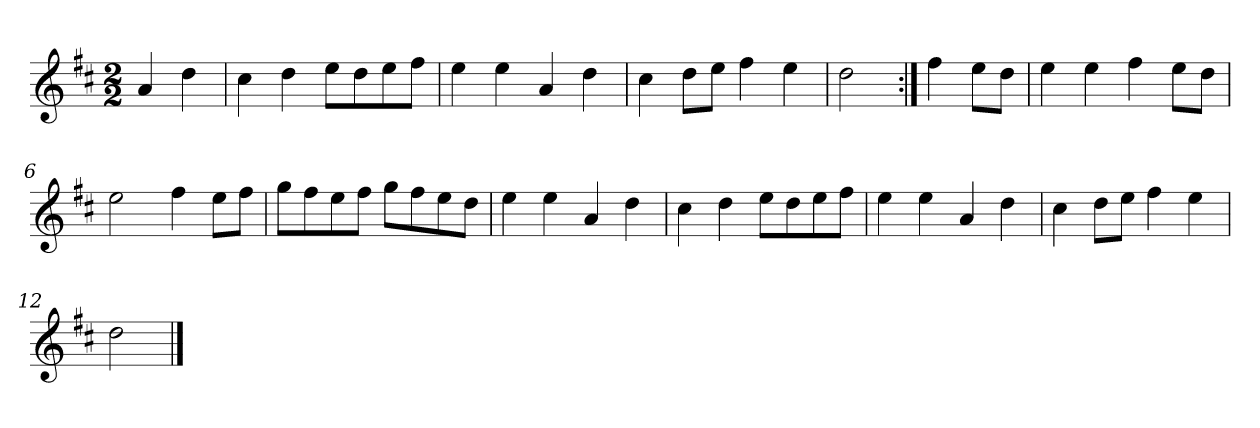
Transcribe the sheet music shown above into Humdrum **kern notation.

**kern
*part1
*staff1
*clefG2
*k[f#c#]
*D:
*M2/2
*MM120
=
4a
4dd
=1
4cc#
4dd
8ee\L
8dd\
8ee\
8ff#\J
=2
4ee
4ee
4a
4dd
=3
4cc#
8dd\L
8ee\J
4ff#
4ee
=4
2dd
=:|!
4ff#
8ee\L
8dd\J
=5
4ee
4ee
4ff#
8ee\L
8dd\J
=6
2ee
4ff#
8ee\L
8ff#\J
=7
8gg\L
8ff#\
8ee\
8ff#\J
8gg\L
8ff#\
8ee\
8dd\J
=8
4ee
4ee
4a
4dd
=9
4cc#
4dd
8ee\L
8dd\
8ee\
8ff#\J
=10
4ee
4ee
4a
4dd
=11
4cc#
8dd\L
8ee\J
4ff#
4ee
=12
2dd
==
*-
